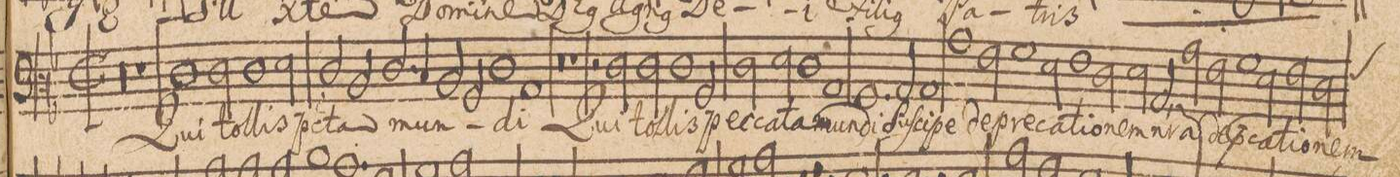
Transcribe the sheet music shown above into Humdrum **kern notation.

**kern	**text
*I"BASSVS.	*
*clefF3	*
*k[b-]	*
*met(C|)	*
*M2/1	*
=64||	=64||
*M2/1	*
*met(C|)	*
00r	.
=65-	=65-
=66-	=66-
1r	.
1F	Qui
=67-	=67-
2F\	tol-
1F\	-lis
2G\	pec-
=68-	=68-
2F/	-(ca)-
2D/	-ta
2.F/	mun-
4E/	.
=69-	=69-
2D/	.
2BB-/	.
1F	.
=70-	=70-
1C	-di
0r	.
=71-	=71-
1r	.
=72-	=72-
2r	.
2F\	Qui
2F\	tol-
1F\	-lis
=73-	=73-
2BB-/	pec-
2F\	-ca-
2G\	-ta
=74-	=74-
1F	mun-
1C	-di
=75-	=75-
1.BB-	Su-
2C/	-ſci-
=76-	=76-
1C	-pe
1c	de-
=77-	=77-
2A\	-pre-
1B-\	-ca-
2G\	-ti-
=78-	=78-
1A	-o-
2F\	-nem
2G\	n(o-
=79-	=79-
2C,</	-st)ra(m)
2c\	de-
2A\	-pre-
1B-\	-ca-
=80-	=80-
2G\	-ti-
2A\	-o-
*custos:A	*
2F\	-nem
=81-	=81-
*lig	*
*-	*-
